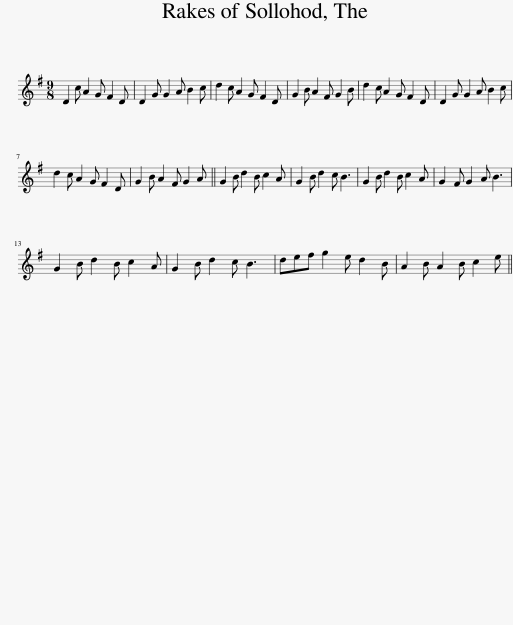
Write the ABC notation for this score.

X:1
L:1/8
M:9/8
I:linebreak $
K:G
V:1 treble
V:1
 D2 c A2 G F2 D | D2 G G2 A B2 c | d2 c A2 G F2 D | G2 B A2 F G2 B | d2 c A2 G F2 D | %5
 D2 G G2 A B2 c |$ d2 c A2 G F2 D | G2 B A2 F G2 A || G2 B d2 B c2 A | G2 B d2 c B3 | %10
 G2 B d2 B c2 A | G2 F G2 A B3 |$ G2 B d2 B c2 A | G2 B d2 c B3 | def g2 e d2 B | %15
 A2 B A2 B c2 e || %16
